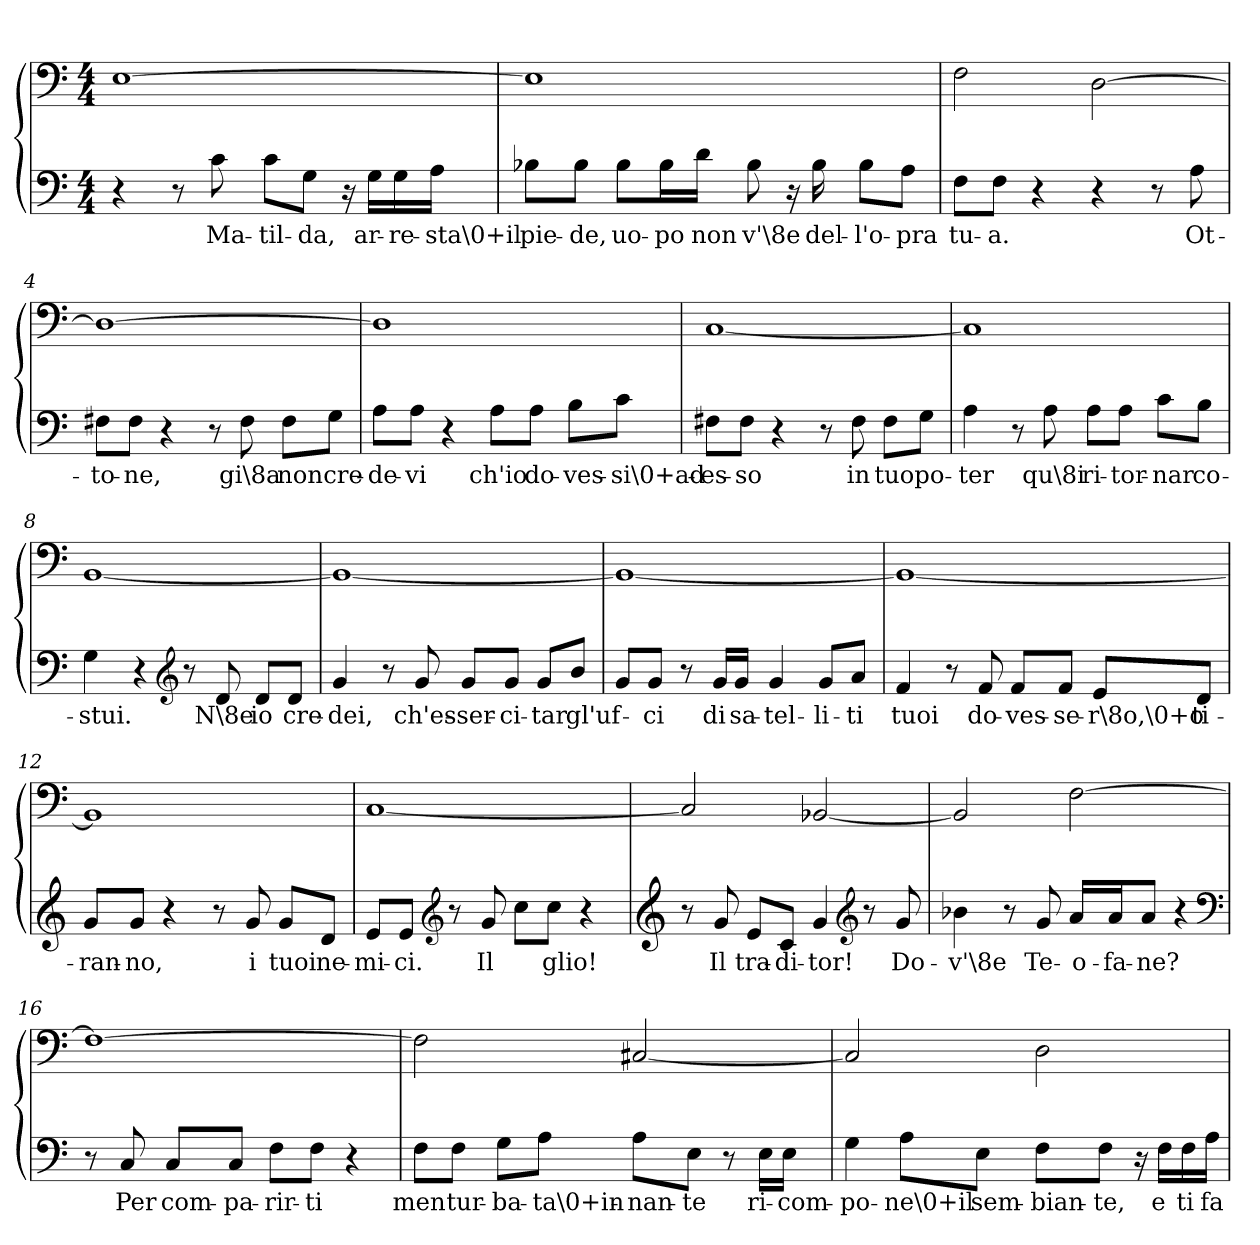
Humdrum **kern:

**kern	**text	**kern
*part1	*part1	*part1
*staff2	*staff2	*staff1
*clefF4	*	*clefF4
*k[]	*	*k[]
*C:	*	*C:
*M4/4	*	*M4/4
=1	=1	=1
4r	.	[1E\
8r	.	.
8c\	Ma-	.
8c\L	-til-	.
8G\J	-da,	.
16r	.	.
16G\LL	ar-	.
16G\	-re-	.
16A\JJ	-sta\0+il	.
=2	=2	=2
8B-X\L	pie-	1E\]
8B-\J	-de,	.
8B-\L	uo-	.
16B-\L	-po	.
16d\JJ	non	.
8B-\	v'\8e	.
16r	.	.
16B-\	del-	.
8B-\L	-l'o-	.
8A\J	-pra	.
=3	=3	=3
8F\L	tu-	2F\
8F\J	-a.	.
4r	.	.
4r	.	[2D\
8r	.	.
8A\	Ot-	.
=4	=4	=4
8F#X\L	-to-	1D\_
8F#\J	-ne,	.
4r	.	.
8r	.	.
8F#\	gi\8a	.
8F#\L	non	.
8G\J	cre-	.
=5	=5	=5
8A\L	-de-	1D\]
8A\J	-vi	.
4r	.	.
8A\L	ch'io	.
8A\J	do-	.
8B\L	-ves-	.
8c\J	-si\0+ad-	.
=6	=6	=6
8F#X\L	-es-	[1C/
8F#\J	-so	.
4r	.	.
8r	.	.
8F#\	in	.
8F#\L	tuo	.
8G\J	po-	.
=7	=7	=7
4A\	-ter	1C/]
8r	.	.
8A\	qu\8i	.
8A\L	ri-	.
8A\J	-tor-	.
8c\L	-nar	.
8B\J	co-	.
=8	=8	=8
4G\	-stui.	[1BB/
4r	.	.
*clefG2	*	*
8r	.	.
8d/	N\8e	.
8d/L	io	.
8d/J	cre-	.
=9	=9	=9
4g/	-dei,	1BB/_
8r	.	.
8g/	ch'es-	.
8g/L	-ser-	.
8g/J	-ci-	.
8g/L	-tar	.
8b/J	gl'uf-	.
=10	=10	=10
8g/L	.	1BB/_
8g/J	-ci	.
8r	.	.
16g/LL	di	.
16g/JJ	sa-	.
4g/	-tel-	.
8g/L	-li-	.
8a/J	-ti	.
=11	=11	=11
4f/	tuoi	1BB/_
8r	.	.
8f/	do-	.
8f/L	-ves-	.
8f/J	-se-	.
8e/L	-r\8o,\0+o	.
8d/J	ti-	.
=12	=12	=12
8g/L	-ran-	1BB/]
8g/J	-no,	.
4r	.	.
8r	.	.
8g/	i	.
8g/L	tuoi	.
8d/J	ne-	.
=13	=13	=13
8e/L	-mi-	[1C/
8e/J	-ci.	.
*clefG2	*	*
8r	.	.
8g/	Il	.
8cc\L	.	.
8cc\J	glio!	.
4r	.	.
=14	=14	=14
*clefG2	*	*
8r	.	2C/]
8g/	Il	.
8e/L	tra-	.
8c/J	-di-	.
4g/	-tor!	[2BB-X/
*clefG2	*	*
8r	.	.
8g/	Do-	.
=15	=15	=15
4b-X\	-v'\8e	2BB-/]
8r	.	.
8g/	Te-	.
16a/LL	-o-	[2F\
16a/J	-fa-	.
8a/J	-ne?	.
4r	.	.
*clefF4	*	*
=16	=16	=16
8r	.	1F\_
8C/	Per	.
8C/L	com-	.
8C/J	-pa-	.
8F\L	-rir-	.
8F\J	-ti	.
4r	.	.
=17	=17	=17
8F\L	men	2F\]
8F\J	tur-	.
8G\L	-ba-	.
8A\J	-ta\0+in-	.
8A\L	-nan-	[2C#X/
8E\J	-te	.
8r	.	.
16E\LL	ri-	.
16E\JJ	-com-	.
=18	=18	=18
4G\	-po-	2C#/]
8A\L	-ne\0+il	.
8E\J	sem-	.
8F\L	-bian-	2D\
8F\J	-te,	.
16r	.	.
16F\LL	e	.
16F\	ti	.
16A\JJ	fa	.
=	=	=
*-	*-	*-
